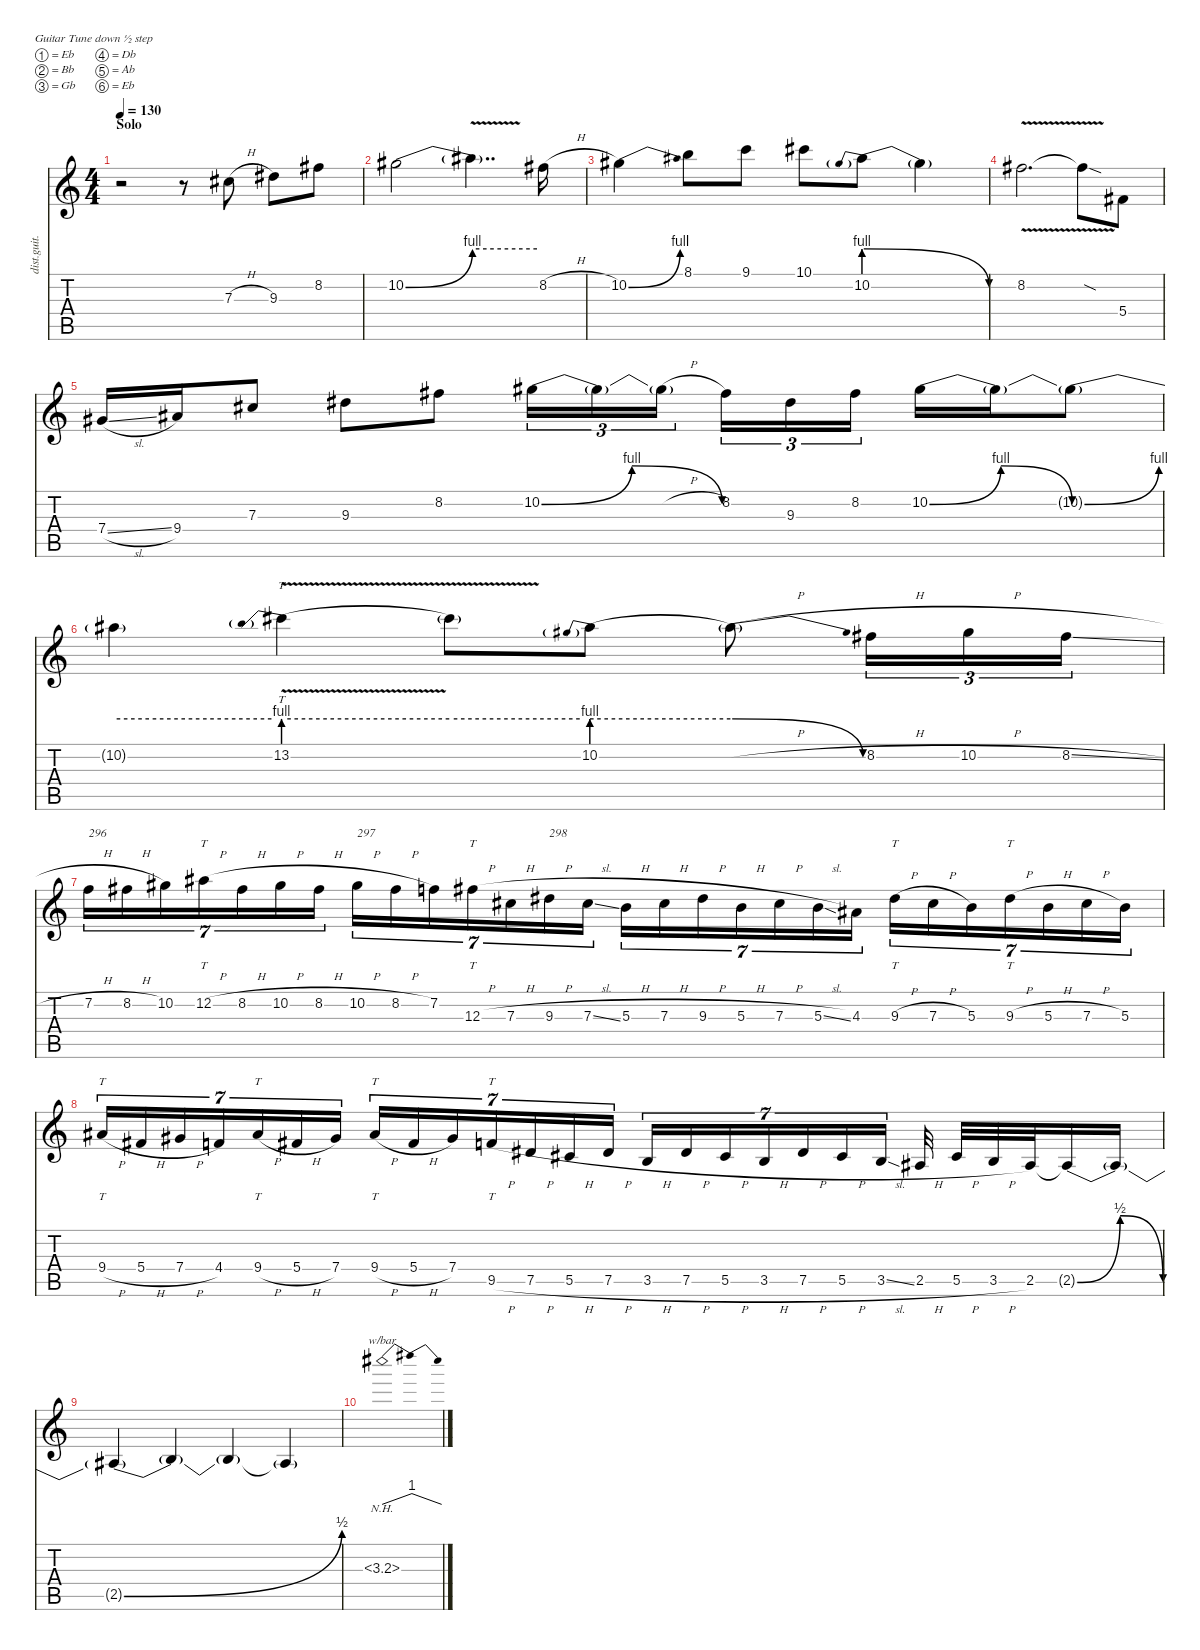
\defaultSystemsLayout 4
\hideDynamics
\bracketExtendMode nobrackets
\otherSystemsTrackNameOrientation horizontal
\track ("Solo Guitar" "dist.guit.") {instrument distortionguitar}
\staff {score tabs}
\tuning (Eb4 Bb3 Gb3 Db3 Ab2 Eb2)
\ts (4 4)
\section ("" "Solo")
\tempo 130
\clef g2
\ks c
r.2{dy mf instrument distortionguitar beam Down} r.8{beam Down} 7.3{h acc #}.8{beam Down} 9.3{acc #}.8{beam Down} 8.2{acc #}.8{beam Down} |
10.2{be (bend 0 0 59.4 4) acc #}.2{beam Down} 10.2{be (hold 0 4 60 4) v t}.4{dd beam Down} 8.2{h acc #}.16{beam Down} |
10.2{be (bend 0 0 59.4 4) acc #}.4{beam Down} 8.1.8{beam Down} 9.1.8{beam Down} 10.1{acc #}.8{beam Down} 10.2{be (prebendrelease 0 4 59.4 0)}.8{beam Down} 10.2{t acc #}.4{beam Down} |
8.2{v acc #}.2{d beam Down} 8.2{sod t acc #}.8{beam Down} 5.4{acc #}.8{beam Down} |
7.4{sl acc #}.16{beam Up} 9.4{acc #}.16{beam Up} 7.3{acc #}.8{beam Up} 9.3{acc #}.8{beam Down} 8.2{acc #}.8{beam Down} 10.2{be (bendrelease 0 0 24.599999999999998 4 29.4 4 59.4 0) acc #}.16{tu (3 2) beam Down} 10.2{t acc #}.16{tu (3 2) beam Down} 10.2{h t acc #}.16{tu (3 2) beam Down} 8.2{acc #}.16{tu (3 2) beam Down} 9.3{acc #}.16{tu (3 2) beam Down} 8.2{acc #}.16{tu (3 2) beam Down} 10.2{be (bendrelease 0 0 25.8 4 29.4 4 59.4 0) acc #}.16{beam Down} 10.2{t acc #}.16{beam Down} 10.2{be (bend 0 0 60 4) t acc #}.8{beam Down} |
10.2{be (hold 0 4 60 4) t}.4{beam Down} 13.2{be (prebend 0 4 60 4) v}.4{tt beam Down} 13.2{be (hold 0 4 60 4) v t}.8{beam Down} 10.2{be (prebend 0 4 60 4)}.8{beam Down} 10.2{be (release 0 4 59.4 0) h t}.8{beam Down} 8.2{h acc #}.16{tu (3 2) beam Down} 10.2{h acc #}.16{tu (3 2) beam Down} 8.2{sl acc #}.16{tu (3 2) beam Down} |
7.2{h}.16{tu (7 4) txt "296" beam Down} 8.2{h acc #}.16{tu (7 4) beam Down} 10.2{acc #}.16{tu (7 4) beam Down} 12.2{h acc #}.16{tt tu (7 4) beam Down} 8.2{h acc #}.16{tu (7 4) beam Down} 10.2{h acc #}.16{tu (7 4) beam Down} 8.2{h acc #}.16{tu (7 4) beam Down} 10.2{h acc #}.16{tu (7 4) txt "297" beam Down} 8.2{h acc #}.16{tu (7 4) beam Down} 7.2.16{tu (7 4) beam Down} 12.3{h acc #}.16{tt tu (7 4) beam Down} 7.3{h acc #}.16{tu (7 4) beam Down} 9.3{h acc #}.16{tu (7 4) txt "298" beam Down} 7.3{sl acc #}.16{tu (7 4) beam Down} 5.3{h}.16{tu (7 4) beam Down} 7.3{h acc #}.16{tu (7 4) beam Down} 9.3{h acc #}.16{tu (7 4) beam Down} 5.3{h}.16{tu (7 4) beam Down} 7.3{h acc #}.16{tu (7 4) beam Down} 5.3{sl}.16{tu (7 4) beam Down} 4.3{acc #}.16{tu (7 4) beam Down} 9.3{h acc #}.16{tt tu (7 4) beam Down} 7.3{h acc #}.16{tu (7 4) beam Down} 5.3.16{tu (7 4) beam Down} 9.3{h acc #}.16{tt tu (7 4) beam Down} 5.3{h}.16{tu (7 4) beam Down} 7.3{h acc #}.16{tu (7 4) beam Down} 5.3.16{tu (7 4) beam Down} |
9.4{h acc #}.16{tt tu (7 4) beam Up} 5.4{h acc #}.16{tu (7 4) beam Up} 7.4{h acc #}.16{tu (7 4) beam Up} 4.4.16{tu (7 4) beam Up} 9.4{h acc #}.16{tt tu (7 4) beam Up} 5.4{h acc #}.16{tu (7 4) beam Up} 7.4{acc #}.16{tu (7 4) beam Up} 9.4{h acc #}.16{tt tu (7 4) beam Up} 5.4{h acc #}.16{tu (7 4) beam Up} 7.4{acc #}.16{tu (7 4) beam Up} 9.5{h}.16{tt tu (7 4) beam Up} 7.5{h acc #}.16{tu (7 4) beam Up} 5.5{h acc #}.16{tu (7 4) beam Up} 7.5{h acc #}.16{tu (7 4) beam Up} 3.5{h}.16{tu (7 4) beam Up} 7.5{h acc #}.16{tu (7 4) beam Up} 5.5{h acc #}.16{tu (7 4) beam Up} 3.5{h}.16{tu (7 4) beam Up} 7.5{h acc #}.16{tu (7 4) beam Up} 5.5{h acc #}.16{tu (7 4) beam Up} 3.5{sl}.16{tu (7 4) beam Up} 2.5{h acc #}.32{beam Up} 5.5{h acc #}.32{beam Up} 3.5{h}.32{beam Up} 2.5{acc #}.32{beam Up} 2.5{be (bendrelease 0 0 27 2 30 2 59.4 0) t acc #}.16{beam Up} 2.5{t acc #}.16{beam Up} |
2.5{be (bend 0 0 36 2) t acc #}.4{beam Up} 2.5{t}.4{beam Up} 2.5{t}.4{beam Up} 2.5{t acc #}.4{beam Up} |
3.3{nh}.1{tbe (dip default 0 0 40.8 4 45.6 4 56.4 0) beam Down}
